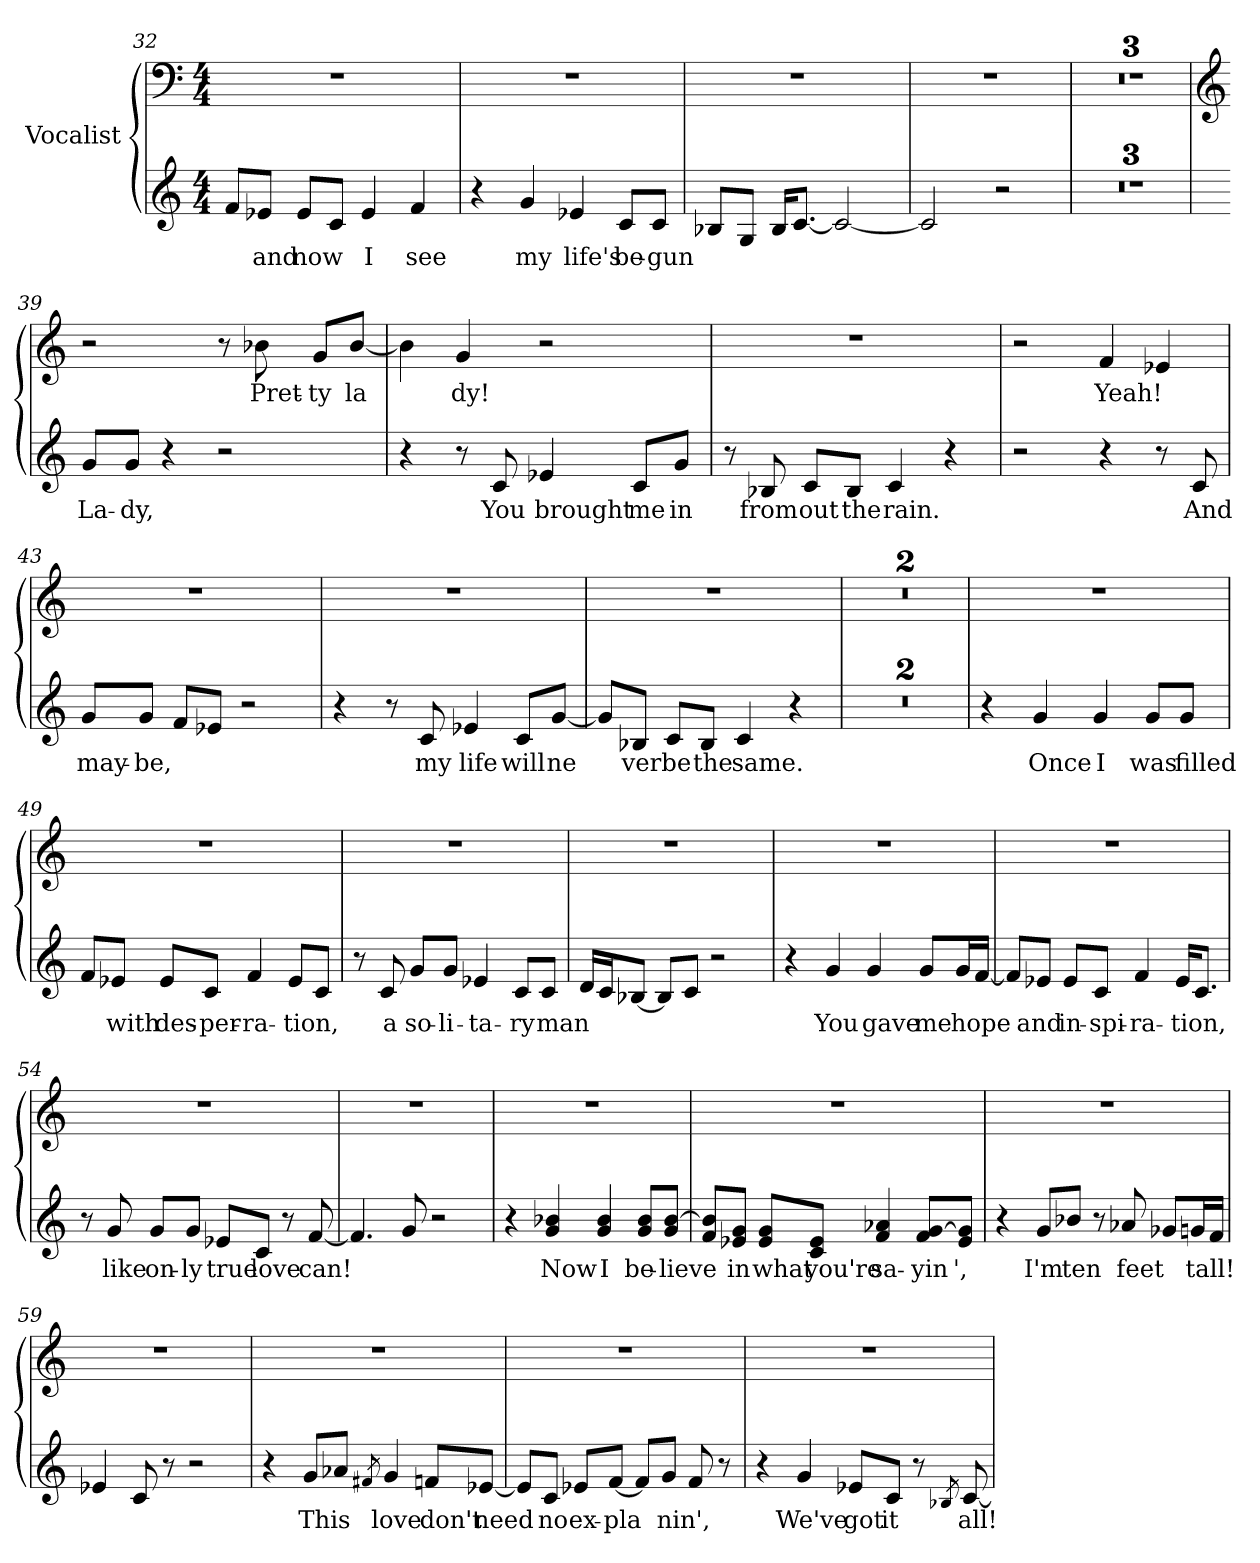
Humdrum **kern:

**kern	**text	**kern	**text
*part1	*part1	*part1	*part1
*staff2	*staff2	*staff1	*staff1
*I"Vocalist	*	*	*
*clefG2	*	*clefF4	*
*M4/4	*	*M4/4	*
=32	=32	=32	=32
8f/L	_	1r	.
8e-X/J	and	.	.
8e-/L	now	.	.
8c/J	_	.	.
4e-	I	.	.
4f	see	.	.
=33	=33	=33	=33
4r	.	1r	.
4g	my	.	.
4e-X	life's	.	.
8c/L	be-	.	.
8c/J	-gun	.	.
=34	=34	=34	=34
8B-X/L	_	1r	.
8G/J	_	.	.
16B-/KL	_	.	.
[8.c/J	_	.	.
2c_	_	.	.
=35	=35	=35	=35
2c]	_	1r	.
2r	.	.	.
=36	=36	=36	=36
1r	.	1r	.
=37	=37	=37	=37
1r	.	1r	.
=38	=38	=38	=38
1r	.	1r	.
=39	=39	=39	=39
*	*	*clefG2	*
8g/L	La-	2r	.
8g/J	-dy,	.	.
4r	.	.	.
2r	.	8r	.
.	.	8b-X	Pret-
.	.	8g/L	-ty
.	.	[8b-/J	la
=40	=40	=40	=40
4r	.	4b-]	_
8r	.	4g	dy!
8c	You	.	.
4e-X	brought	2r	.
8c/L	me	.	.
8g/J	in	.	.
=41	=41	=41	=41
8r	.	1r	.
8B-X	from	.	.
8c/L	out	.	.
8B-/J	the	.	.
4c	rain.	.	.
4r	.	.	.
=42	=42	=42	=42
2r	.	2r	.
4r	.	4f	Yeah!
8r	.	4e-X	_
8c	And	.	.
=43	=43	=43	=43
8g/L	may-	1r	.
8g/J	-be,	.	.
8f/L	_	.	.
8e-X/J	_	.	.
2r	.	.	.
=44	=44	=44	=44
4r	.	1r	.
8r	.	.	.
8c	my	.	.
4e-X	life	.	.
8c/L	will	.	.
[8g/J	ne	.	.
=45	=45	=45	=45
8g/L]	_	1r	.
8B-X/J	ver	.	.
8c/L	be	.	.
8B-/J	the	.	.
4c	same.	.	.
4r	.	.	.
=46	=46	=46	=46
1r	.	1r	.
=47	=47	=47	=47
1r	.	1r	.
=48	=48	=48	=48
4r	.	1r	.
4g	Once	.	.
4g	I	.	.
8g/L	was	.	.
8g/J	filled	.	.
=49	=49	=49	=49
8f/L	_	1r	.
8e-X/J	with	.	.
8e-/L	des-	.	.
8c/J	-per-	.	.
4f	-ra-	.	.
8e-/L	-tion,	.	.
8c/J	_	.	.
=50	=50	=50	=50
8r	.	1r	.
8c	a	.	.
8g/L	so-	.	.
8g/J	-li-	.	.
4e-X	-ta-	.	.
8c/L	-ry	.	.
8c/J	man	.	.
=51	=51	=51	=51
16d/LL	_	1r	.
16c/J	_	.	.
[8B-X/J	_	.	.
8B-/L]	_	.	.
8c/J	_	.	.
2r	.	.	.
=52	=52	=52	=52
4r	.	1r	.
4g	You	.	.
4g	gave	.	.
8g/L	me	.	.
16g/L	hope	.	.
[16f/JJ	_	.	.
=53	=53	=53	=53
8f/L]	_	1r	.
8e-X/J	and	.	.
8e-/L	in-	.	.
8c/J	-spi-	.	.
4f	-ra-	.	.
16e-/KL	-tion,	.	.
8.c/J	_	.	.
=54	=54	=54	=54
8r	.	1r	.
8g	like	.	.
8g/L	on-	.	.
8g/J	-ly	.	.
8e-X/L	true	.	.
8c/J	love	.	.
8r	.	.	.
[8f	can!	.	.
=55	=55	=55	=55
4.f]	_	1r	.
8g	_	.	.
2r	.	.	.
=56	=56	=56	=56
4r	.	1r	.
4g 4b-X	Now	.	.
4g 4b-	I	.	.
8g/ 8b-/L	be-	.	.
8g/ [8b-/J	-lieve	.	.
=57	=57	=57	=57
8f/ 8b-]/L	_	1r	.
8e-X/ 8g/J	in	.	.
8e-/ 8g/L	what	.	.
8c/ 8e-/J	you're	.	.
4f 4a-X	sa-	.	.
8f/ [8g/L	-yin	.	.
8e-/ 8g]/J	',	.	.
=58	=58	=58	=58
4r	.	1r	.
8g/L	I'm	.	.
8b-X/J	ten	.	.
8r	.	.	.
8a-X	feet	.	.
8g-X/L	_	.	.
16gn/L	tall!	.	.
16f/JJ	_	.	.
=59	=59	=59	=59
4e-X	_	1r	.
8c	_	.	.
8r	.	.	.
2r	.	.	.
=60	=60	=60	=60
4r	.	1r	.
8g/L	This	.	.
8a-X/J	_	.	.
8qf#X	_	.	.
4g	love	.	.
8fn/L	don't	.	.
[8e-X/J	need	.	.
=61	=61	=61	=61
8e-/L]	_	1r	.
8c/J	no	.	.
8e-X/L	ex-	.	.
[8f/J	-pla	.	.
8f/L]	_	.	.
8g/J	nin',	.	.
8f	_	.	.
8r	.	.	.
=62	=62	=62	=62
4r	.	1r	.
4g	We've	.	.
8e-X/L	got	.	.
8c/J	it	.	.
8r	.	.	.
8qB-X	_	.	.
[8c	all!	.	.
=	=	=	=
*-	*-	*-	*-
